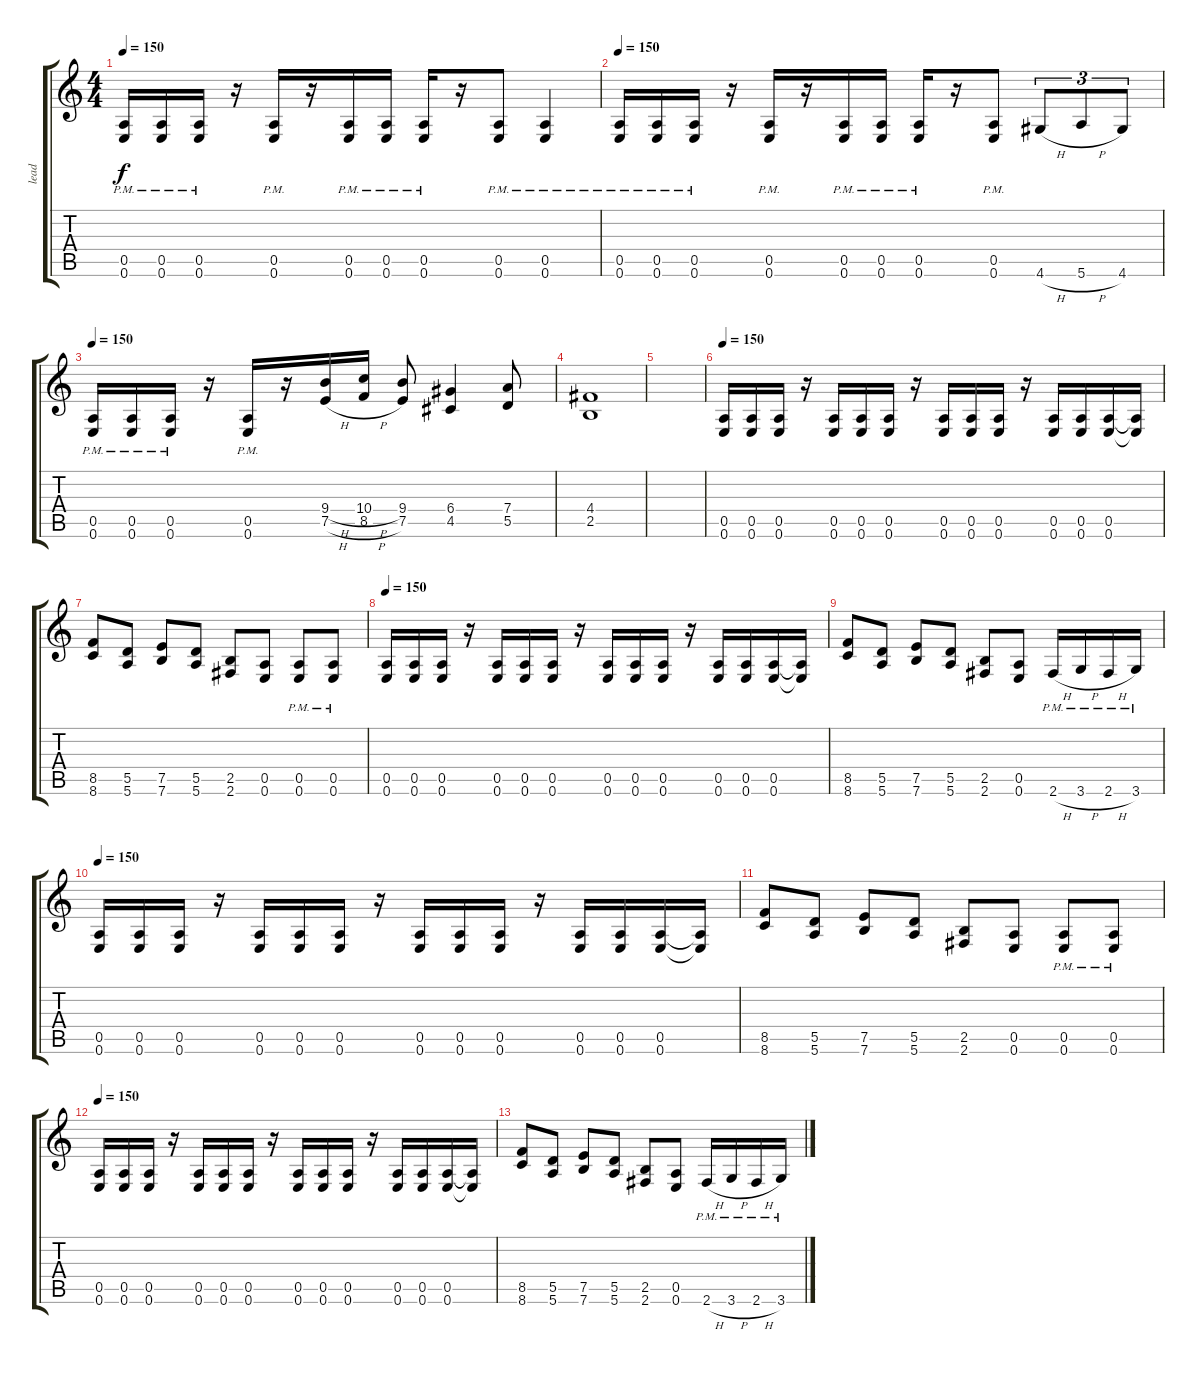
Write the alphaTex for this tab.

\track ("lead" "lead") {instrument distortionguitar}
\staff {score tabs}
\tuning (E4 B3 G3 D3 A2 E2) {hide}
\ts (4 4)
\tempo 150
\clef g2
\ks c
(0.5{pm} 0.6).16{dy f} (0.5{pm} 0.6).16 (0.5{pm} 0.6).16 r.16 (0.5{pm} 0.6).16 r.16 (0.5{pm} 0.6).16 (0.5{pm} 0.6).16 (0.5{pm} 0.6).16 r.16 (0.5{pm} 0.6).8 (0.5{pm} 0.6).4 |
\tempo 150
(0.5{pm} 0.6).16 (0.5{pm} 0.6).16 (0.5{pm} 0.6).16 r.16 (0.5{pm} 0.6).16 r.16 (0.5{pm} 0.6).16 (0.5{pm} 0.6).16 (0.5{pm} 0.6).16 r.16 (0.5{pm} 0.6).8 4.6{h}.8{tu (3 2)} 5.6{h}.8{tu (3 2)} 4.6.8{tu (3 2)} |
\tempo 150
(0.5{pm} 0.6).16 (0.5{pm} 0.6).16 (0.5{pm} 0.6).16 r.16 (0.5{pm} 0.6).16 r.16 (9.4{h} 7.5{h}).16 (10.4{h} 8.5{h}).16 (9.4 7.5).8 (6.4 4.5).4 (7.4 5.5).8 |
(4.4 2.5).1 |
|
\tempo 150
(0.5 0.6).16 (0.5 0.6).16 (0.5 0.6).16 r.16 (0.5 0.6).16 (0.5 0.6).16 (0.5 0.6).16 r.16 (0.5 0.6).16 (0.5 0.6).16 (0.5 0.6).16 r.16 (0.5 0.6).16 (0.5 0.6).16 (0.5 0.6).16 (0.5{t} 0.6{t}).16 |
(8.5 8.6).8 (5.5 5.6).8 (7.5 7.6).8 (5.5 5.6).8 (2.5 2.6).8 (0.5 0.6).8 (0.5{pm} 0.6{pm}).8 (0.5{pm} 0.6{pm}).8 |
\tempo 150
(0.5 0.6).16 (0.5 0.6).16 (0.5 0.6).16 r.16 (0.5 0.6).16 (0.5 0.6).16 (0.5 0.6).16 r.16 (0.5 0.6).16 (0.5 0.6).16 (0.5 0.6).16 r.16 (0.5 0.6).16 (0.5 0.6).16 (0.5 0.6).16 (0.5{t} 0.6{t}).16 |
(8.5 8.6).8 (5.5 5.6).8 (7.5 7.6).8 (5.5 5.6).8 (2.5 2.6).8 (0.5 0.6).8 2.6{h pm}.16 3.6{h pm}.16 2.6{h pm}.16 3.6{pm}.16 |
\tempo 150
(0.5 0.6).16 (0.5 0.6).16 (0.5 0.6).16 r.16 (0.5 0.6).16 (0.5 0.6).16 (0.5 0.6).16 r.16 (0.5 0.6).16 (0.5 0.6).16 (0.5 0.6).16 r.16 (0.5 0.6).16 (0.5 0.6).16 (0.5 0.6).16 (0.5{t} 0.6{t}).16 |
(8.5 8.6).8 (5.5 5.6).8 (7.5 7.6).8 (5.5 5.6).8 (2.5 2.6).8 (0.5 0.6).8 (0.5{pm} 0.6{pm}).8 (0.5{pm} 0.6{pm}).8 |
\tempo 150
(0.5 0.6).16 (0.5 0.6).16 (0.5 0.6).16 r.16 (0.5 0.6).16 (0.5 0.6).16 (0.5 0.6).16 r.16 (0.5 0.6).16 (0.5 0.6).16 (0.5 0.6).16 r.16 (0.5 0.6).16 (0.5 0.6).16 (0.5 0.6).16 (0.5{t} 0.6{t}).16 |
(8.5 8.6).8 (5.5 5.6).8 (7.5 7.6).8 (5.5 5.6).8 (2.5 2.6).8 (0.5 0.6).8 2.6{h pm}.16 3.6{h pm}.16 2.6{h pm}.16 3.6{pm}.16
